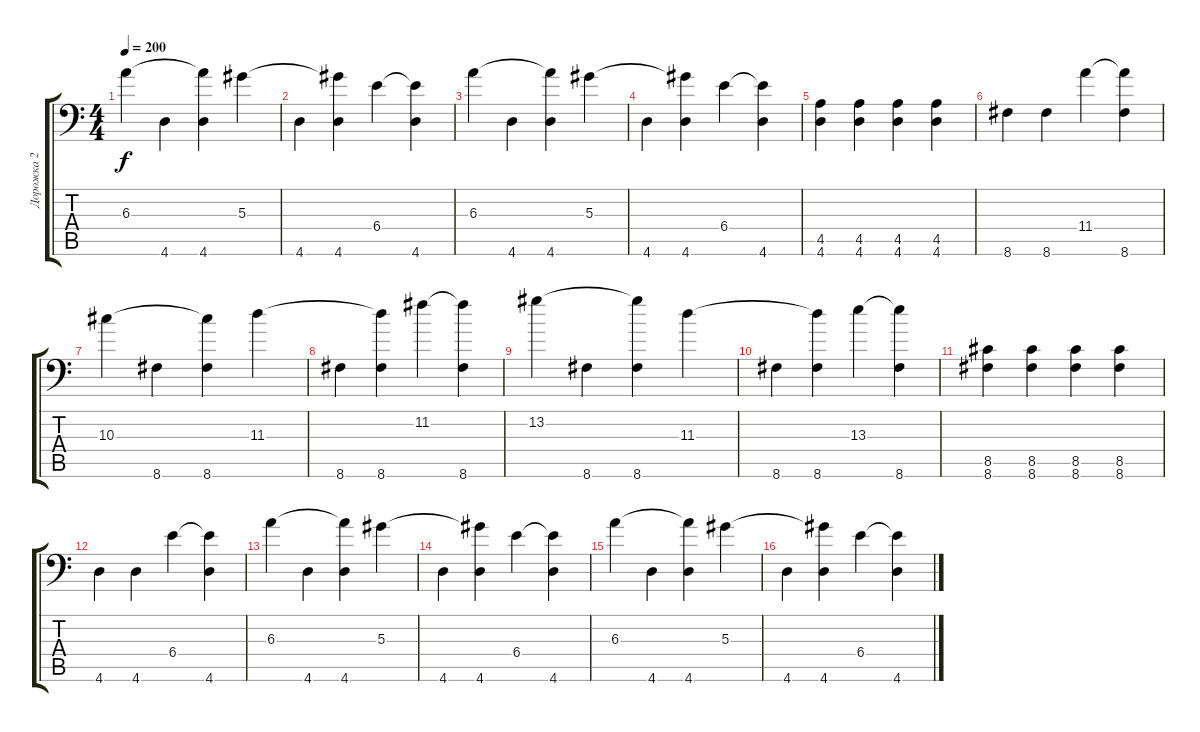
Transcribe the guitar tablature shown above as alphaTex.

\track ("Дорожка 2" "Дорожка 2") {instrument distortionguitar}
\staff {score tabs}
\tuning (C4 G3 Eb3 Bb2 F2 Bb1) {hide}
\ts (4 4)
\tempo 200
\clef f4
\ks c
6.3.4{dy f} 4.6.4 (6.3{t} 4.6).4 5.3.4 |
4.6.4 (5.3{t} 4.6).4 6.4.4 (6.4{t} 4.6).4 |
6.3.4 4.6.4 (6.3{t} 4.6).4 5.3.4 |
4.6.4 (5.3{t} 4.6).4 6.4.4 (6.4{t} 4.6).4 |
(4.5 4.6).4 (4.5 4.6).4 (4.5 4.6).4 (4.5 4.6).4 |
8.6.4{instrument overdrivenguitar} 8.6.4 11.4.4 (11.4{t} 8.6).4 |
10.3.4 8.6.4 (10.3{t} 8.6).4 11.3.4 |
8.6.4 (11.3{t} 8.6).4 11.2.4 (11.2{t} 8.6).4 |
13.2.4 8.6.4 (13.2{t} 8.6).4 11.3.4 |
8.6.4 (11.3{t} 8.6).4 13.3.4 (13.3{t} 8.6).4 |
(8.5 8.6).4 (8.5 8.6).4 (8.5 8.6).4 (8.5 8.6).4 |
4.6.4 4.6.4 6.4.4 (6.4{t} 4.6).4 |
6.3.4 4.6.4 (6.3{t} 4.6).4 5.3.4 |
4.6.4 (5.3{t} 4.6).4 6.4.4 (6.4{t} 4.6).4 |
6.3.4 4.6.4 (6.3{t} 4.6).4 5.3.4 |
4.6.4 (5.3{t} 4.6).4 6.4.4 (6.4{t} 4.6).4
